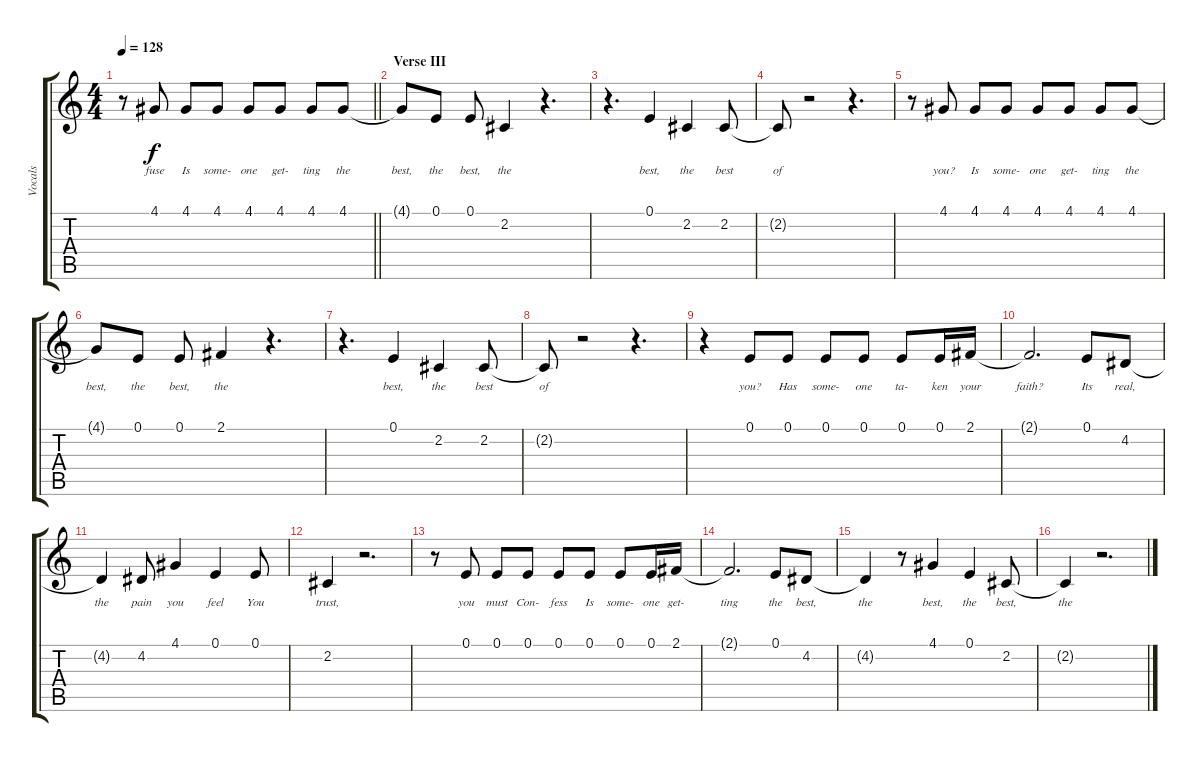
\track ("Vocals" "Vocals") {instrument altosax}
\staff {score tabs}
\tuning (E4 B3 G3 D3 A2 E2) {hide}
\ts (4 4)
\tempo 128
\clef g2
\barLineRight lightlight
\ks c
r.8{dy f} 4.1.8{lyrics (0 "fuse") lyrics (1 "") lyrics (2 "") lyrics (3 "") lyrics (4 "")} 4.1.8{lyrics (0 "Is") lyrics (1 "") lyrics (2 "") lyrics (3 "") lyrics (4 "")} 4.1.8{lyrics (0 "some-") lyrics (1 "") lyrics (2 "") lyrics (3 "") lyrics (4 "")} 4.1.8{lyrics (0 "one") lyrics (1 "") lyrics (2 "") lyrics (3 "") lyrics (4 "")} 4.1.8{lyrics (0 "get-") lyrics (1 "") lyrics (2 "") lyrics (3 "") lyrics (4 "")} 4.1.8{lyrics (0 "ting") lyrics (1 "") lyrics (2 "") lyrics (3 "") lyrics (4 "")} 4.1.8{lyrics (0 "the") lyrics (1 "") lyrics (2 "") lyrics (3 "") lyrics (4 "")} |
\section ("" "Verse III")
4.1{t}.8{lyrics (0 "best,") lyrics (1 "") lyrics (2 "") lyrics (3 "") lyrics (4 "")} 0.1.8{lyrics (0 "the") lyrics (1 "") lyrics (2 "") lyrics (3 "") lyrics (4 "")} 0.1.8{lyrics (0 "best,") lyrics (1 "") lyrics (2 "") lyrics (3 "") lyrics (4 "")} 2.2.4{lyrics (0 "the") lyrics (1 "") lyrics (2 "") lyrics (3 "") lyrics (4 "")} r.4{d} |
r.4{d} 0.1.4{lyrics (0 "best,") lyrics (1 "") lyrics (2 "") lyrics (3 "") lyrics (4 "")} 2.2.4{lyrics (0 "the") lyrics (1 "") lyrics (2 "") lyrics (3 "") lyrics (4 "")} 2.2.8{lyrics (0 "best") lyrics (1 "") lyrics (2 "") lyrics (3 "") lyrics (4 "")} |
2.2{t}.8{lyrics (0 "of") lyrics (1 "") lyrics (2 "") lyrics (3 "") lyrics (4 "")} r.2 r.4{d} |
r.8 4.1.8{lyrics (0 "you?") lyrics (1 "") lyrics (2 "") lyrics (3 "") lyrics (4 "")} 4.1.8{lyrics (0 "Is") lyrics (1 "") lyrics (2 "") lyrics (3 "") lyrics (4 "")} 4.1.8{lyrics (0 "some-") lyrics (1 "") lyrics (2 "") lyrics (3 "") lyrics (4 "")} 4.1.8{lyrics (0 "one") lyrics (1 "") lyrics (2 "") lyrics (3 "") lyrics (4 "")} 4.1.8{lyrics (0 "get-") lyrics (1 "") lyrics (2 "") lyrics (3 "") lyrics (4 "")} 4.1.8{lyrics (0 "ting") lyrics (1 "") lyrics (2 "") lyrics (3 "") lyrics (4 "")} 4.1.8{lyrics (0 "the") lyrics (1 "") lyrics (2 "") lyrics (3 "") lyrics (4 "")} |
4.1{t}.8{lyrics (0 "best,") lyrics (1 "") lyrics (2 "") lyrics (3 "") lyrics (4 "")} 0.1.8{lyrics (0 "the") lyrics (1 "") lyrics (2 "") lyrics (3 "") lyrics (4 "")} 0.1.8{lyrics (0 "best,") lyrics (1 "") lyrics (2 "") lyrics (3 "") lyrics (4 "")} 2.1.4{lyrics (0 "the") lyrics (1 "") lyrics (2 "") lyrics (3 "") lyrics (4 "")} r.4{d} |
r.4{d} 0.1.4{lyrics (0 "best,") lyrics (1 "") lyrics (2 "") lyrics (3 "") lyrics (4 "")} 2.2.4{lyrics (0 "the") lyrics (1 "") lyrics (2 "") lyrics (3 "") lyrics (4 "")} 2.2.8{lyrics (0 "best") lyrics (1 "") lyrics (2 "") lyrics (3 "") lyrics (4 "")} |
2.2{t}.8{lyrics (0 "of") lyrics (1 "") lyrics (2 "") lyrics (3 "") lyrics (4 "")} r.2 r.4{d} |
r.4 0.1.8{lyrics (0 "you?") lyrics (1 "") lyrics (2 "") lyrics (3 "") lyrics (4 "")} 0.1.8{lyrics (0 "Has") lyrics (1 "") lyrics (2 "") lyrics (3 "") lyrics (4 "")} 0.1.8{lyrics (0 "some-") lyrics (1 "") lyrics (2 "") lyrics (3 "") lyrics (4 "")} 0.1.8{lyrics (0 "one") lyrics (1 "") lyrics (2 "") lyrics (3 "") lyrics (4 "")} 0.1.8{lyrics (0 "ta-") lyrics (1 "") lyrics (2 "") lyrics (3 "") lyrics (4 "")} 0.1.16{lyrics (0 "ken") lyrics (1 "") lyrics (2 "") lyrics (3 "") lyrics (4 "")} 2.1.16{lyrics (0 "your") lyrics (1 "") lyrics (2 "") lyrics (3 "") lyrics (4 "")} |
2.1{t}.2{d lyrics (0 "faith?") lyrics (1 "") lyrics (2 "") lyrics (3 "") lyrics (4 "")} 0.1.8{lyrics (0 "Its") lyrics (1 "") lyrics (2 "") lyrics (3 "") lyrics (4 "")} 4.2.8{lyrics (0 "real,") lyrics (1 "") lyrics (2 "") lyrics (3 "") lyrics (4 "")} |
4.2{t}.4{lyrics (0 "the") lyrics (1 "") lyrics (2 "") lyrics (3 "") lyrics (4 "")} 4.2.8{lyrics (0 "pain") lyrics (1 "") lyrics (2 "") lyrics (3 "") lyrics (4 "")} 4.1.4{lyrics (0 "you") lyrics (1 "") lyrics (2 "") lyrics (3 "") lyrics (4 "")} 0.1.4{lyrics (0 "feel") lyrics (1 "") lyrics (2 "") lyrics (3 "") lyrics (4 "")} 0.1.8{lyrics (0 "You") lyrics (1 "") lyrics (2 "") lyrics (3 "") lyrics (4 "")} |
2.2.4{lyrics (0 "trust,") lyrics (1 "") lyrics (2 "") lyrics (3 "") lyrics (4 "")} r.2{d} |
r.8 0.1.8{lyrics (0 "you") lyrics (1 "") lyrics (2 "") lyrics (3 "") lyrics (4 "")} 0.1.8{lyrics (0 "must") lyrics (1 "") lyrics (2 "") lyrics (3 "") lyrics (4 "")} 0.1.8{lyrics (0 "Con-") lyrics (1 "") lyrics (2 "") lyrics (3 "") lyrics (4 "")} 0.1.8{lyrics (0 "fess") lyrics (1 "") lyrics (2 "") lyrics (3 "") lyrics (4 "")} 0.1.8{lyrics (0 "Is") lyrics (1 "") lyrics (2 "") lyrics (3 "") lyrics (4 "")} 0.1.8{lyrics (0 "some-") lyrics (1 "") lyrics (2 "") lyrics (3 "") lyrics (4 "")} 0.1.16{lyrics (0 "one") lyrics (1 "") lyrics (2 "") lyrics (3 "") lyrics (4 "")} 2.1.16{lyrics (0 "get-") lyrics (1 "") lyrics (2 "") lyrics (3 "") lyrics (4 "")} |
2.1{t}.2{d lyrics (0 "ting") lyrics (1 "") lyrics (2 "") lyrics (3 "") lyrics (4 "")} 0.1.8{lyrics (0 "the") lyrics (1 "") lyrics (2 "") lyrics (3 "") lyrics (4 "")} 4.2.8{lyrics (0 "best,") lyrics (1 "") lyrics (2 "") lyrics (3 "") lyrics (4 "")} |
4.2{t}.4{lyrics (0 "the") lyrics (1 "") lyrics (2 "") lyrics (3 "") lyrics (4 "")} r.8 4.1.4{lyrics (0 "best,") lyrics (1 "") lyrics (2 "") lyrics (3 "") lyrics (4 "")} 0.1.4{lyrics (0 "the") lyrics (1 "") lyrics (2 "") lyrics (3 "") lyrics (4 "")} 2.2.8{lyrics (0 "best,") lyrics (1 "") lyrics (2 "") lyrics (3 "") lyrics (4 "")} |
2.2{t}.4{lyrics (0 "the") lyrics (1 "") lyrics (2 "") lyrics (3 "") lyrics (4 "")} r.2{d}
